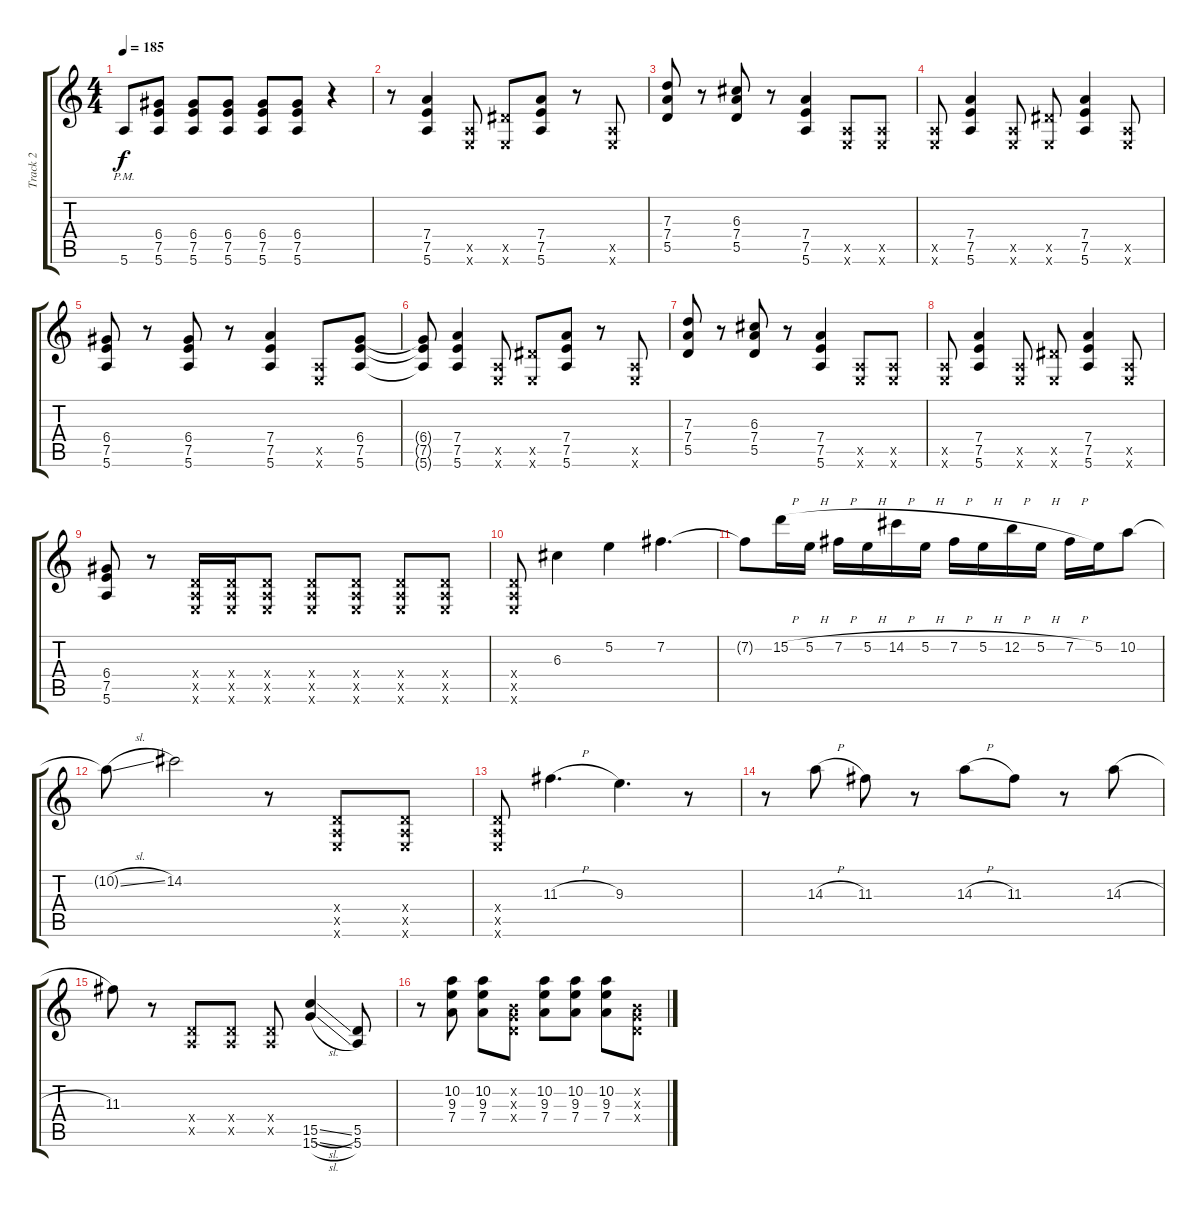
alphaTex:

\track ("Track 2" "Track 2") {instrument overdrivenguitar}
\staff {score tabs}
\tuning (E4 B3 G3 D3 A2 E2) {hide}
\ts (4 4)
\tempo 185
\clef g2
\ks c
5.6{pm}.8{dy f} (6.4 7.5 5.6).8 (6.4 7.5 5.6).8 (6.4 7.5 5.6).8 (6.4 7.5 5.6).8 (6.4 7.5 5.6).8 r.4 |
r.8 (7.4 7.5 5.6).4 (0.5{x} 0.6{x}).8 (6.5{x} 0.6{x}).8 (7.4 7.5 5.6).8 r.8 (0.5{x} 0.6{x}).8 |
(7.3 7.4 5.5).8 r.8 (6.3 7.4 5.5).8 r.8 (7.4 7.5 5.6).4 (0.5{x} 0.6{x}).8 (0.5{x} 0.6{x}).8 |
(0.5{x} 0.6{x}).8 (7.4 7.5 5.6).4 (0.5{x} 0.6{x}).8 (6.5{x} 0.6{x}).8 (7.4 7.5 5.6).4 (0.5{x} 0.6{x}).8 |
(6.4 7.5 5.6).8 r.8 (6.4 7.5 5.6).8 r.8 (7.4 7.5 5.6).4 (0.5{x} 0.6{x}).8 (6.4 7.5 5.6).8 |
(6.4{t} 7.5{t} 5.6{t}).8 (7.4 7.5 5.6).4 (0.5{x} 0.6{x}).8 (6.5{x} 0.6{x}).8 (7.4 7.5 5.6).8 r.8 (0.5{x} 0.6{x}).8 |
(7.3 7.4 5.5).8 r.8 (6.3 7.4 5.5).8 r.8 (7.4 7.5 5.6).4 (0.5{x} 0.6{x}).8 (0.5{x} 0.6{x}).8 |
(0.5{x} 0.6{x}).8 (7.4 7.5 5.6).4 (0.5{x} 0.6{x}).8 (6.5{x} 0.6{x}).8 (7.4 7.5 5.6).4 (0.5{x} 0.6{x}).8 |
(6.4 7.5 5.6).8 r.8 (0.4{x} 0.5{x} 0.6{x}).16 (0.4{x} 0.5{x} 0.6{x}).16 (0.4{x} 0.5{x} 0.6{x}).8 (0.4{x} 0.5{x} 0.6{x}).8 (0.4{x} 0.5{x} 0.6{x}).8 (0.4{x} 0.5{x} 0.6{x}).8 (0.4{x} 0.5{x} 0.6{x}).8 |
(0.4{x} 0.5{x} 0.6{x}).8 6.3.4 5.2.4 7.2.4{d} |
7.2{t}.8 15.2{h}.16 5.2{h}.16 7.2{h}.16 5.2{h}.16 14.2{h}.16 5.2{h}.16 7.2{h}.16 5.2{h}.16 12.2{h}.16 5.2{h}.16 7.2{h}.16 5.2.16 10.2.8 |
10.2{sl t}.8 14.2.2 r.8 (0.4{x} 0.5{x} 0.6{x}).8 (0.4{x} 0.5{x} 0.6{x}).8 |
(0.4{x} 0.5{x} 0.6{x}).8 11.3{h}.4{d} 9.3.4{d} r.8 |
r.8 14.3{h}.8 11.3.8 r.8 14.3{h}.8 11.3.8 r.8 14.3{h}.8 |
11.3.8 r.8 (0.4{x} 0.5{x}).8 (0.4{x} 0.5{x}).8 (0.4{x} 0.5{x}).8 (15.5{sl} 15.6{sl}).4 (5.5 5.6).8 |
r.8 (10.2 9.3 7.4).8 (10.2 9.3 7.4).8 (0.2{x} 0.3{x} 0.4{x}).8 (10.2 9.3 7.4).8 (10.2 9.3 7.4).8 (10.2 9.3 7.4).8 (0.2{x} 0.3{x} 0.4{x}).8
